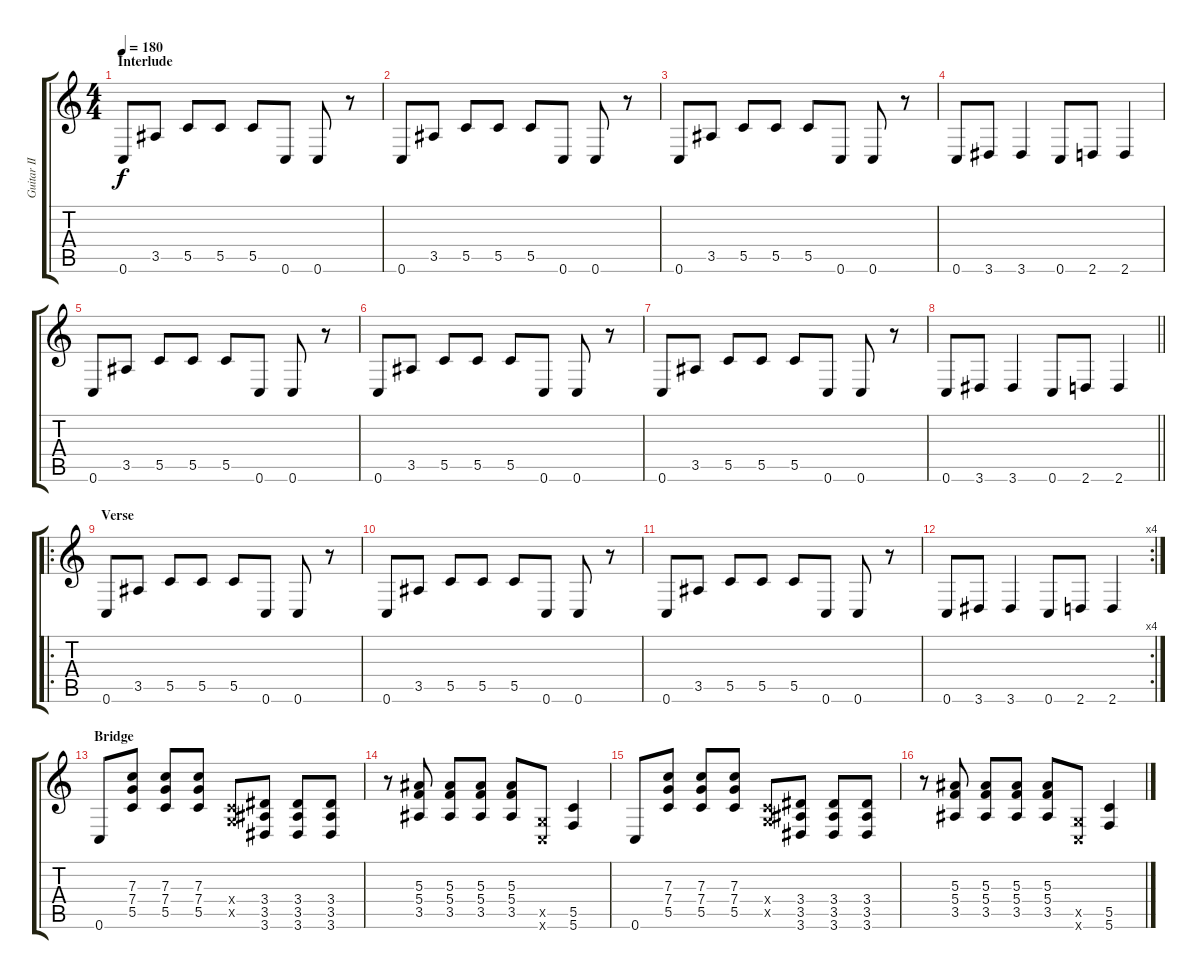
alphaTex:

\track ("Guitar II" "Guitar II") {instrument distortionguitar}
\staff {score tabs}
\tuning (D4 A3 F3 C3 G2 C2) {hide}
\ts (4 4)
\section ("" "Interlude")
\tempo 180
\clef g2
\ks c
0.6.8{dy f} 3.5.8 5.5.8 5.5.8 5.5.8 0.6.8 0.6.8 r.8 |
0.6.8 3.5.8 5.5.8 5.5.8 5.5.8 0.6.8 0.6.8 r.8 |
0.6.8 3.5.8 5.5.8 5.5.8 5.5.8 0.6.8 0.6.8 r.8 |
0.6.8 3.6.8 3.6.4 0.6.8 2.6.8 2.6.4 |
0.6.8 3.5.8 5.5.8 5.5.8 5.5.8 0.6.8 0.6.8 r.8 |
0.6.8 3.5.8 5.5.8 5.5.8 5.5.8 0.6.8 0.6.8 r.8 |
0.6.8 3.5.8 5.5.8 5.5.8 5.5.8 0.6.8 0.6.8 r.8 |
\barLineRight lightlight
0.6.8 3.6.8 3.6.4 0.6.8 2.6.8 2.6.4 |
\ro
\section ("" "Verse")
0.6.8 3.5.8 5.5.8 5.5.8 5.5.8 0.6.8 0.6.8 r.8 |
0.6.8 3.5.8 5.5.8 5.5.8 5.5.8 0.6.8 0.6.8 r.8 |
0.6.8 3.5.8 5.5.8 5.5.8 5.5.8 0.6.8 0.6.8 r.8 |
\rc 4
0.6.8 3.6.8 3.6.4 0.6.8 2.6.8 2.6.4 |
\section ("" "Bridge")
0.6.8 (7.3 7.4 5.5).8 (7.3 7.4 5.5).8 (7.3 7.4 5.5).8 (0.4{x} 0.5{x}).8 (3.4 3.5 3.6).8 (3.4 3.5 3.6).8 (3.4 3.5 3.6).8 |
r.8 (5.3 5.4 3.5).8 (5.3 5.4 3.5).8 (5.3 5.4 3.5).8 (5.3 5.4 3.5).8 (0.5{x} 0.6{x}).8 (5.5 5.6).4 |
0.6.8 (7.3 7.4 5.5).8 (7.3 7.4 5.5).8 (7.3 7.4 5.5).8 (0.4{x} 0.5{x}).8 (3.4 3.5 3.6).8 (3.4 3.5 3.6).8 (3.4 3.5 3.6).8 |
r.8 (5.3 5.4 3.5).8 (5.3 5.4 3.5).8 (5.3 5.4 3.5).8 (5.3 5.4 3.5).8 (0.5{x} 0.6{x}).8 (5.5 5.6).4
